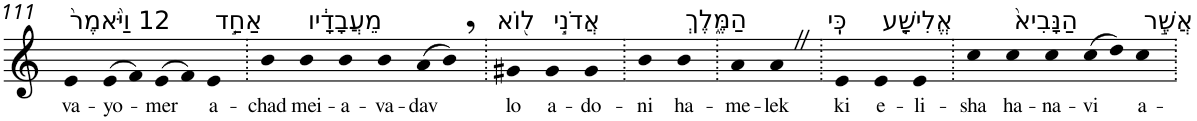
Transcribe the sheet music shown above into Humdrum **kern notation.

**kern	**text
*part1	*part1
*staff1	*staff1
*I"Piano	*
*I'Pno	*
!!LO:PB:g=z
*clefG2	*
*k[]	*
=111	=111
!LO:TX:a:t=12 וַיֹּ֙אמֶר֙	!
!	!LO:LY:b
4e	va-
!	!LO:LY:b
(>8e	-yo-
8f)	.
!	!LO:LY:b
(>8e	-mer
8f)	.
!LO:TX:a:t=אַחַ֣ד	!
!	!LO:LY:b
4e	a-
=112.	=112.
!	!LO:LY:b
4b	-chad
!LO:TX:a:t=מֵעֲבָדָ֔יו	!
!	!LO:LY:b
4b	mei-
!	!LO:LY:b
4b	-a-
!	!LO:LY:b
4b	-va-
!	!LO:LY:b
(>8a	-dav
8b,)	.
=113.	=113.
!LO:TX:a:t=ל֖וֹא	!
!	!LO:LY:b
4g#X	lo
!LO:TX:a:t=אֲדֹנִ֣י	!
!	!LO:LY:b
4g#	a-
!	!LO:LY:b
4g#	-do-
=114.	=114.
!	!LO:LY:b
4b	-ni
!LO:TX:a:t=הַמֶּ֑לֶךְ	!
!	!LO:LY:b
4b	ha-
=115.	=115.
!	!LO:LY:b
4a	-me-
!	!LO:LY:b
4aZ	-lek
=116.	=116.
!LO:TX:a:t=כִּֽי	!
!	!LO:LY:b
4e	ki
!LO:TX:a:t=אֱלִישָׁ֤ע	!
!	!LO:LY:b
4e	e-
!	!LO:LY:b
4e	-li-
=117.	=117.
!	!LO:LY:b
4cc	-sha
!LO:TX:a:t=הַנָּבִיא֙	!
!	!LO:LY:b
4cc	ha-
!	!LO:LY:b
4cc	-na-
!	!LO:LY:b
(>8cc	-vi
8dd)	.
!LO:TX:a:t=אֲשֶׁ֣ר	!
!	!LO:LY:b
4cc	a-
=.	=.
*-	*-
